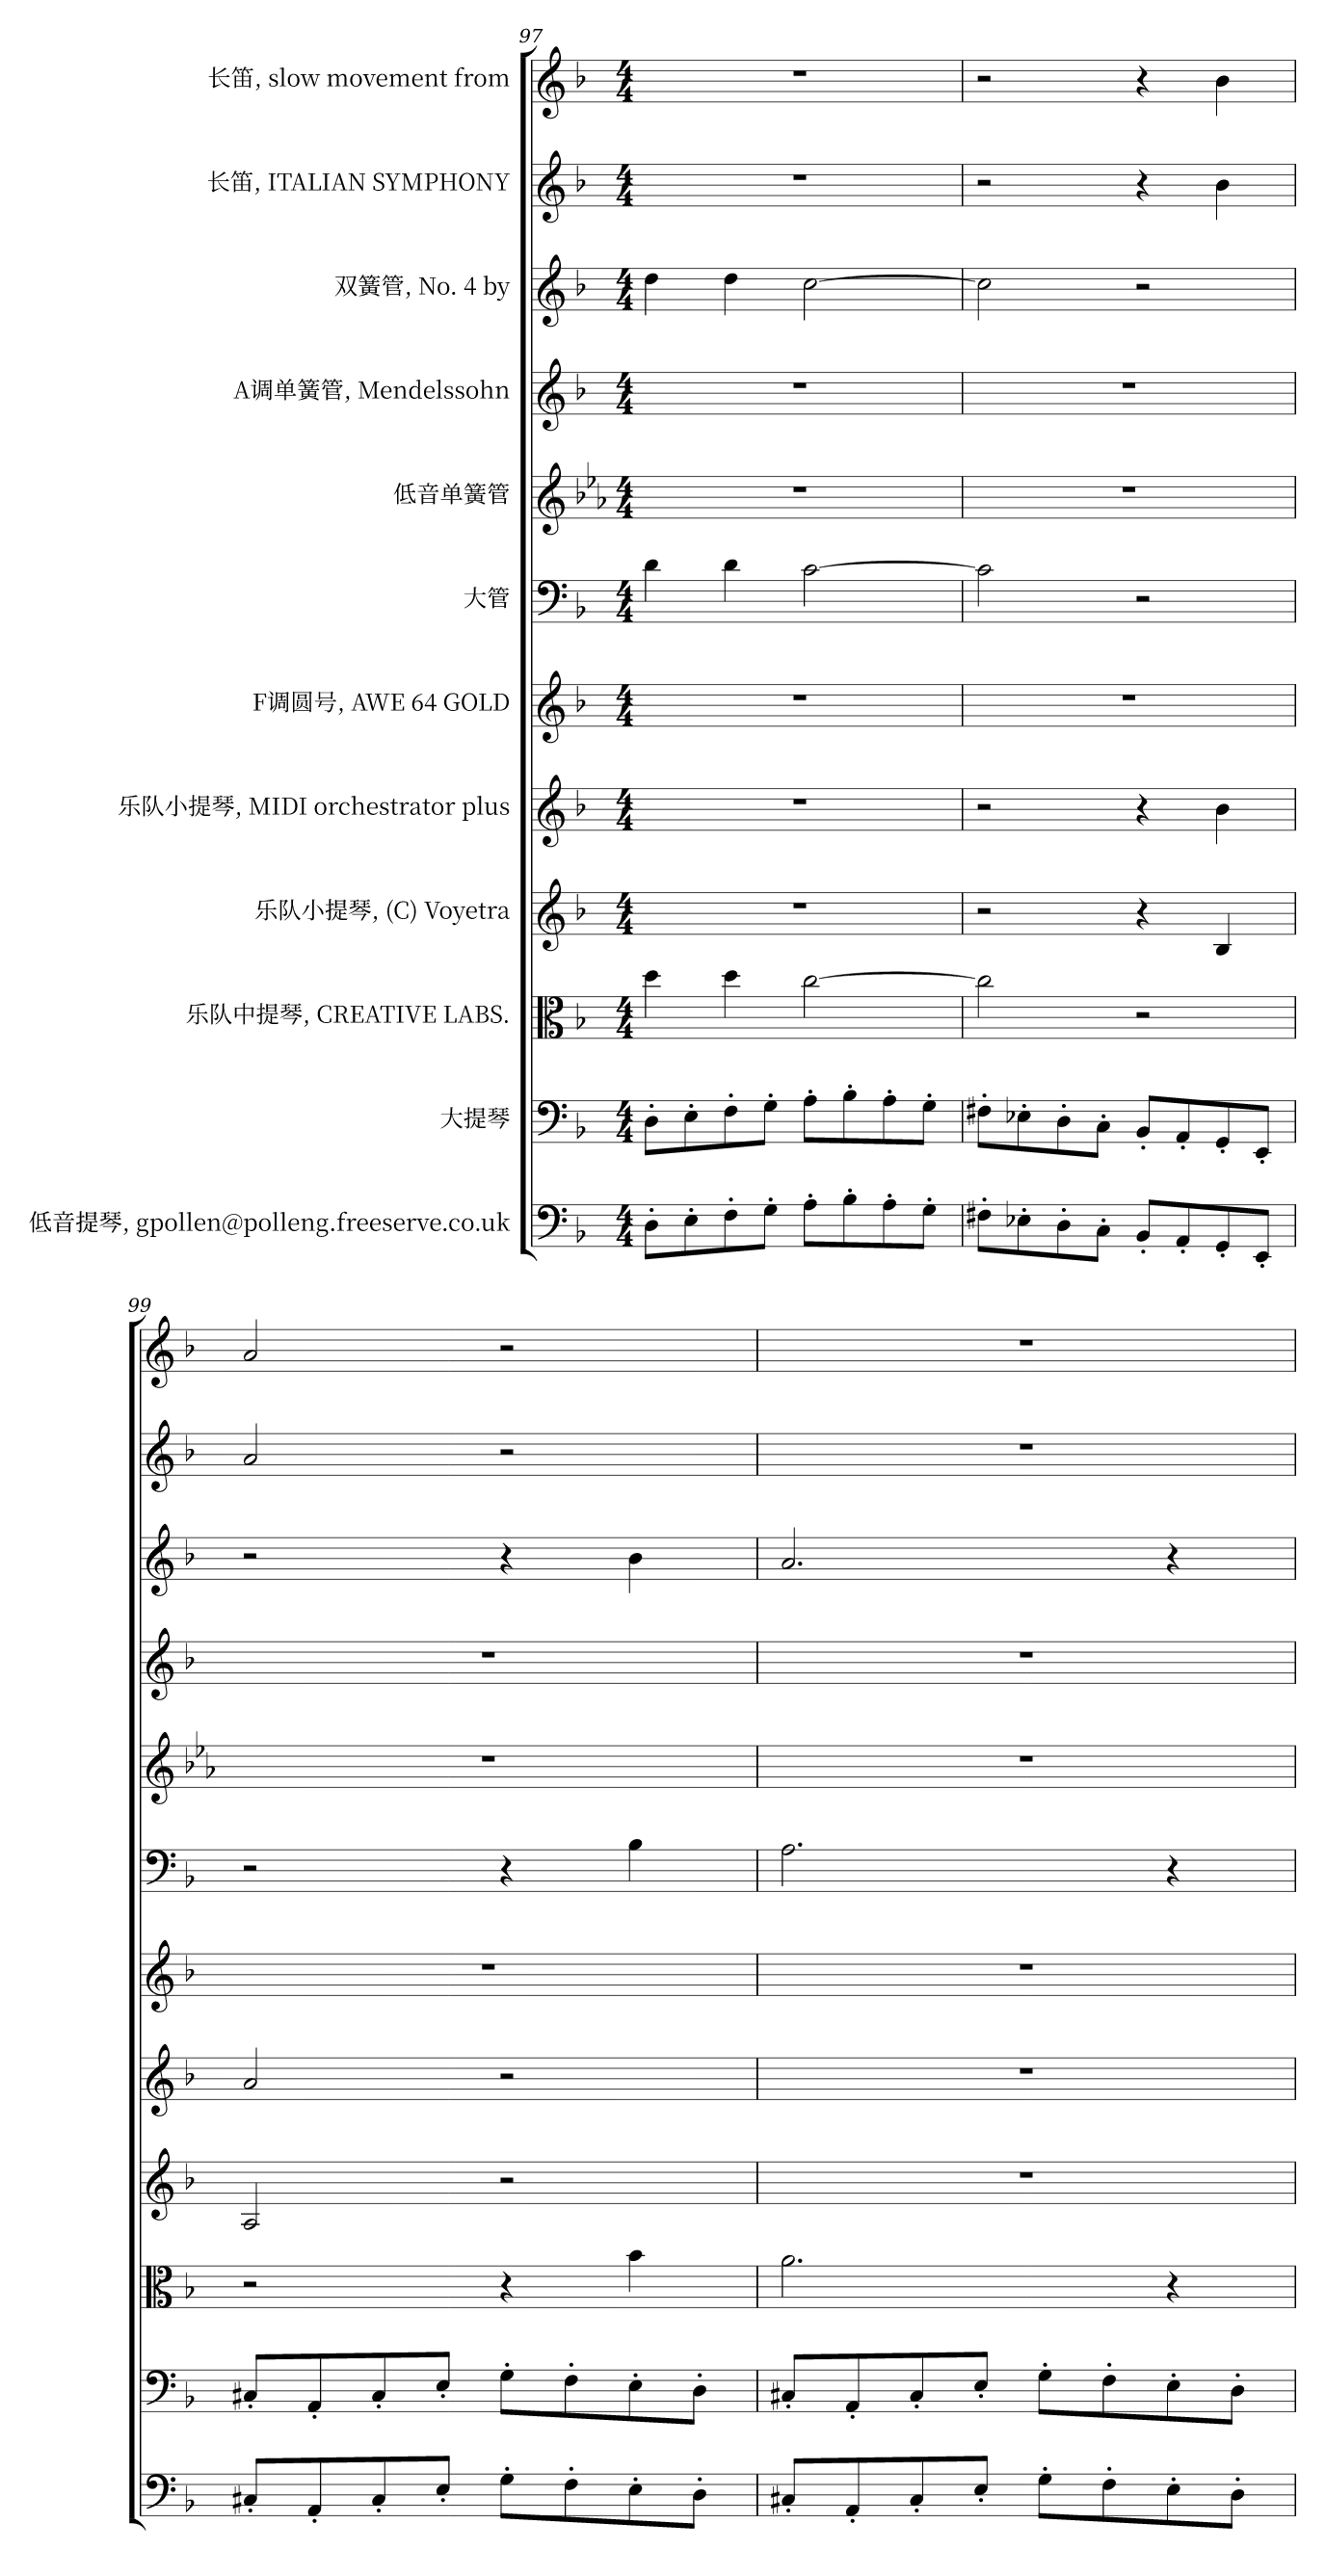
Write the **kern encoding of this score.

**kern	**kern	**kern	**kern	**kern	**kern	**kern	**kern	**kern	**kern	**kern	**kern
*part12	*part11	*part10	*part9	*part8	*part7	*part6	*part5	*part4	*part3	*part2	*part1
*staff12	*staff11	*staff10	*staff9	*staff8	*staff7	*staff6	*staff5	*staff4	*staff3	*staff2	*staff1
*I"低音提琴, gpollen@polleng.freeserve.co.uk	*I"大提琴	*I"乐队中提琴, CREATIVE LABS.	*I"乐队小提琴, (C) Voyetra	*I"乐队小提琴, MIDI orchestrator plus	*I"F调圆号, AWE 64 GOLD	*I"大管	*I"低音单簧管	*I"A调单簧管, Mendelssohn	*I"双簧管, No. 4 by	*I"长笛, ITALIAN SYMPHONY	*I"长笛, slow movement from
*clefF4	*clefF4	*clefC3	*clefG2	*clefG2	*clefG2	*clefF4	*clefG2	*clefG2	*clefG2	*clefG2	*clefG2
*ITrd7c12	*	*	*	*	*ITrd4c7	*	*ITrd8c14	*ITrd2c3	*	*	*
*k[b-]	*k[b-]	*k[b-]	*k[b-]	*k[b-]	*k[b-e-]	*k[b-]	*k[b-e-a-]	*k[f#c#]	*k[b-]	*k[b-]	*k[b-]
*M4/4	*M4/4	*M4/4	*M4/4	*M4/4	*M4/4	*M4/4	*M4/4	*M4/4	*M4/4	*M4/4	*M4/4
=97	=97	=97	=97	=97	=97	=97	=97	=97	=97	=97	=97
8DD'\L	8D'\L	4dd\	1r	1r	1r	4d\	1r	1r	4dd\	1r	1r
8EE'\	8E'\	.	.	.	.	.	.	.	.	.	.
8FF'\	8F'\	4dd\	.	.	.	4d\	.	.	4dd\	.	.
8GG'\J	8G'\J	.	.	.	.	.	.	.	.	.	.
8AA'\L	8A'\L	[2cc\	.	.	.	[2c\	.	.	[2cc\	.	.
8BB-'\	8B-'\	.	.	.	.	.	.	.	.	.	.
8AA'\	8A'\	.	.	.	.	.	.	.	.	.	.
8GG'\J	8G'\J	.	.	.	.	.	.	.	.	.	.
=98	=98	=98	=98	=98	=98	=98	=98	=98	=98	=98	=98
8FF#X'\L	8F#X'\L	2cc\]	2r	2r	1r	2c\]	1r	1r	2cc\]	2r	2r
8EE-X'\	8E-X'\	.	.	.	.	.	.	.	.	.	.
8DD'\	8D'\	.	.	.	.	.	.	.	.	.	.
8CC'\J	8C'\J	.	.	.	.	.	.	.	.	.	.
8BBB-'/L	8BB-'/L	2r	4r	4r	.	2r	.	.	2r	4r	4r
8AAA'/	8AA'/	.	.	.	.	.	.	.	.	.	.
8GGG'/	8GG'/	.	4B-/	4b-\	.	.	.	.	.	4b-\	4b-\
8EEE'/J	8EE'/J	.	.	.	.	.	.	.	.	.	.
=99	=99	=99	=99	=99	=99	=99	=99	=99	=99	=99	=99
8CC#X'/L	8C#X'/L	2r	2A/	2a/	1r	2r	1r	1r	2r	2a/	2a/
8AAA'/	8AA'/	.	.	.	.	.	.	.	.	.	.
8CC#'/	8C#'/	.	.	.	.	.	.	.	.	.	.
8EE'/J	8E'/J	.	.	.	.	.	.	.	.	.	.
8GG'\L	8G'\L	4r	2r	2r	.	4r	.	.	4r	2r	2r
8FF'\	8F'\	.	.	.	.	.	.	.	.	.	.
8EE'\	8E'\	4b-\	.	.	.	4B-\	.	.	4b-\	.	.
8DD'\J	8D'\J	.	.	.	.	.	.	.	.	.	.
!!LO:PB:g=z
=100	=100	=100	=100	=100	=100	=100	=100	=100	=100	=100	=100
8CC#X'/L	8C#X'/L	2.a\	1r	1r	1r	2.A\	1r	1r	2.a/	1r	1r
8AAA'/	8AA'/	.	.	.	.	.	.	.	.	.	.
8CC#'/	8C#'/	.	.	.	.	.	.	.	.	.	.
8EE'/J	8E'/J	.	.	.	.	.	.	.	.	.	.
8GG'\L	8G'\L	.	.	.	.	.	.	.	.	.	.
8FF'\	8F'\	.	.	.	.	.	.	.	.	.	.
8EE'\	8E'\	4r	.	.	.	4r	.	.	4r	.	.
8DD'\J	8D'\J	.	.	.	.	.	.	.	.	.	.
=	=	=	=	=	=	=	=	=	=	=	=
*-	*-	*-	*-	*-	*-	*-	*-	*-	*-	*-	*-
